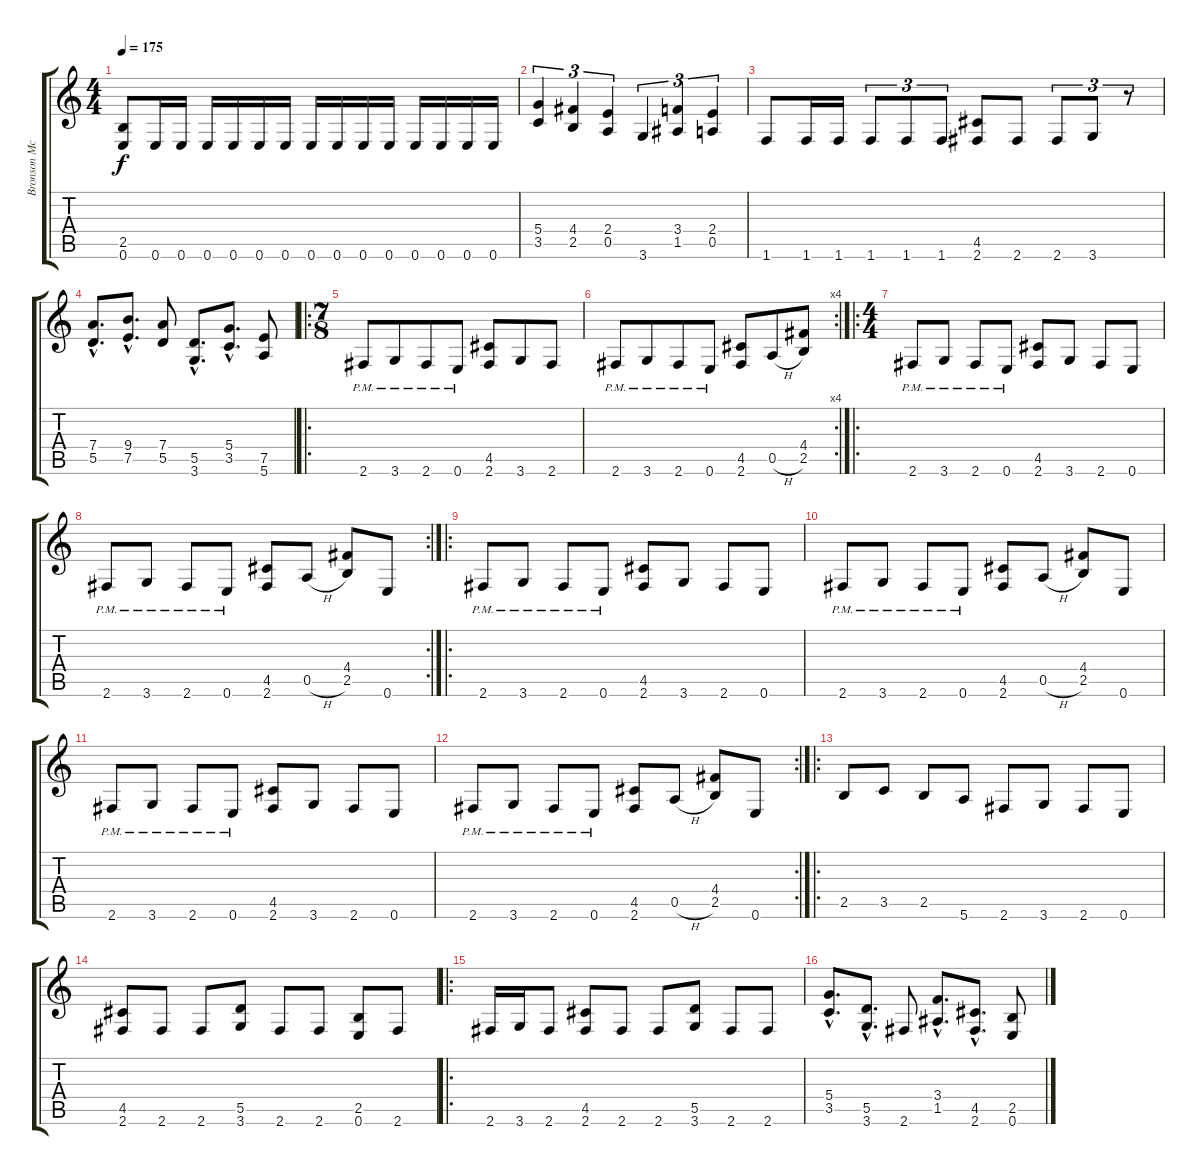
\track ("Bronson McDowall (Guitar)" "Bronson Mc") {instrument distortionguitar}
\staff {score tabs}
\tuning (E4 B3 G3 D3 A2 E2) {hide}
\ts (4 4)
\tempo 175
\clef g2
\ks c
(2.5 0.6).8{dy f} 0.6.16 0.6.16 0.6.16 0.6.16 0.6.16 0.6.16 0.6.16 0.6.16 0.6.16 0.6.16 0.6.16 0.6.16 0.6.16 0.6.16 |
(5.4 3.5).4{tu (3 2)} (4.4 2.5).4{tu (3 2)} (2.4 0.5).4{tu (3 2)} 3.6.4{tu (3 2)} (3.4 1.5).4{tu (3 2)} (2.4 0.5).4{tu (3 2)} |
1.6.8 1.6.16 1.6.16 1.6.8{tu (3 2)} 1.6.8{tu (3 2)} 1.6.8{tu (3 2)} (4.5 2.6).8 2.6.8 2.6.8{tu (3 2)} 3.6.8{tu (3 2)} r.8{tu (3 2)} |
(7.4{hac} 5.5{hac}).8{d} (9.4{hac} 7.5{hac}).8{d} (7.4 5.5).8 (5.5{hac} 3.6{hac}).8{d} (5.4{hac} 3.5{hac}).8{d} (7.5 5.6).8 |
\ro
\ts (7 8)
2.6{pm}.8 3.6{pm}.8 2.6{pm}.8 0.6{pm}.8 (4.5 2.6).8 3.6.8 2.6.8 |
\rc 4
2.6{pm}.8 3.6{pm}.8 2.6{pm}.8 0.6{pm}.8 (4.5 2.6).8 0.5{h}.8 (4.4 2.5).8 |
\ro
\ts (4 4)
2.6{pm}.8 3.6{pm}.8 2.6{pm}.8 0.6{pm}.8 (4.5 2.6).8 3.6.8 2.6.8 0.6.8 |
\rc 2
2.6{pm}.8 3.6{pm}.8 2.6{pm}.8 0.6{pm}.8 (4.5 2.6).8 0.5{h}.8 (4.4 2.5).8 0.6.8 |
\ro
2.6{pm}.8 3.6{pm}.8 2.6{pm}.8 0.6{pm}.8 (4.5 2.6).8 3.6.8 2.6.8 0.6.8 |
2.6{pm}.8 3.6{pm}.8 2.6{pm}.8 0.6{pm}.8 (4.5 2.6).8 0.5{h}.8 (4.4 2.5).8 0.6.8 |
2.6{pm}.8 3.6{pm}.8 2.6{pm}.8 0.6{pm}.8 (4.5 2.6).8 3.6.8 2.6.8 0.6.8 |
\rc 2
2.6{pm}.8 3.6{pm}.8 2.6{pm}.8 0.6{pm}.8 (4.5 2.6).8 0.5{h}.8 (4.4 2.5).8 0.6.8 |
\ro
2.5.8 3.5.8 2.5.8 5.6.8 2.6.8 3.6.8 2.6.8 0.6.8 |
(4.5 2.6).8 2.6.8 2.6.8 (5.5 3.6).8 2.6.8 2.6.8 (2.5 0.6).8 2.6.8 |
\ro
2.6.16 3.6.16 2.6.8 (4.5 2.6).8 2.6.8 2.6.8 (5.5 3.6).8 2.6.8 2.6.8 |
(5.4{hac} 3.5{hac}).8{d} (5.5{hac} 3.6{hac}).8{d} 2.6.8 (3.4{hac} 1.5{hac}).8{d} (4.5{hac} 2.6{hac}).8{d} (2.5 0.6).8
